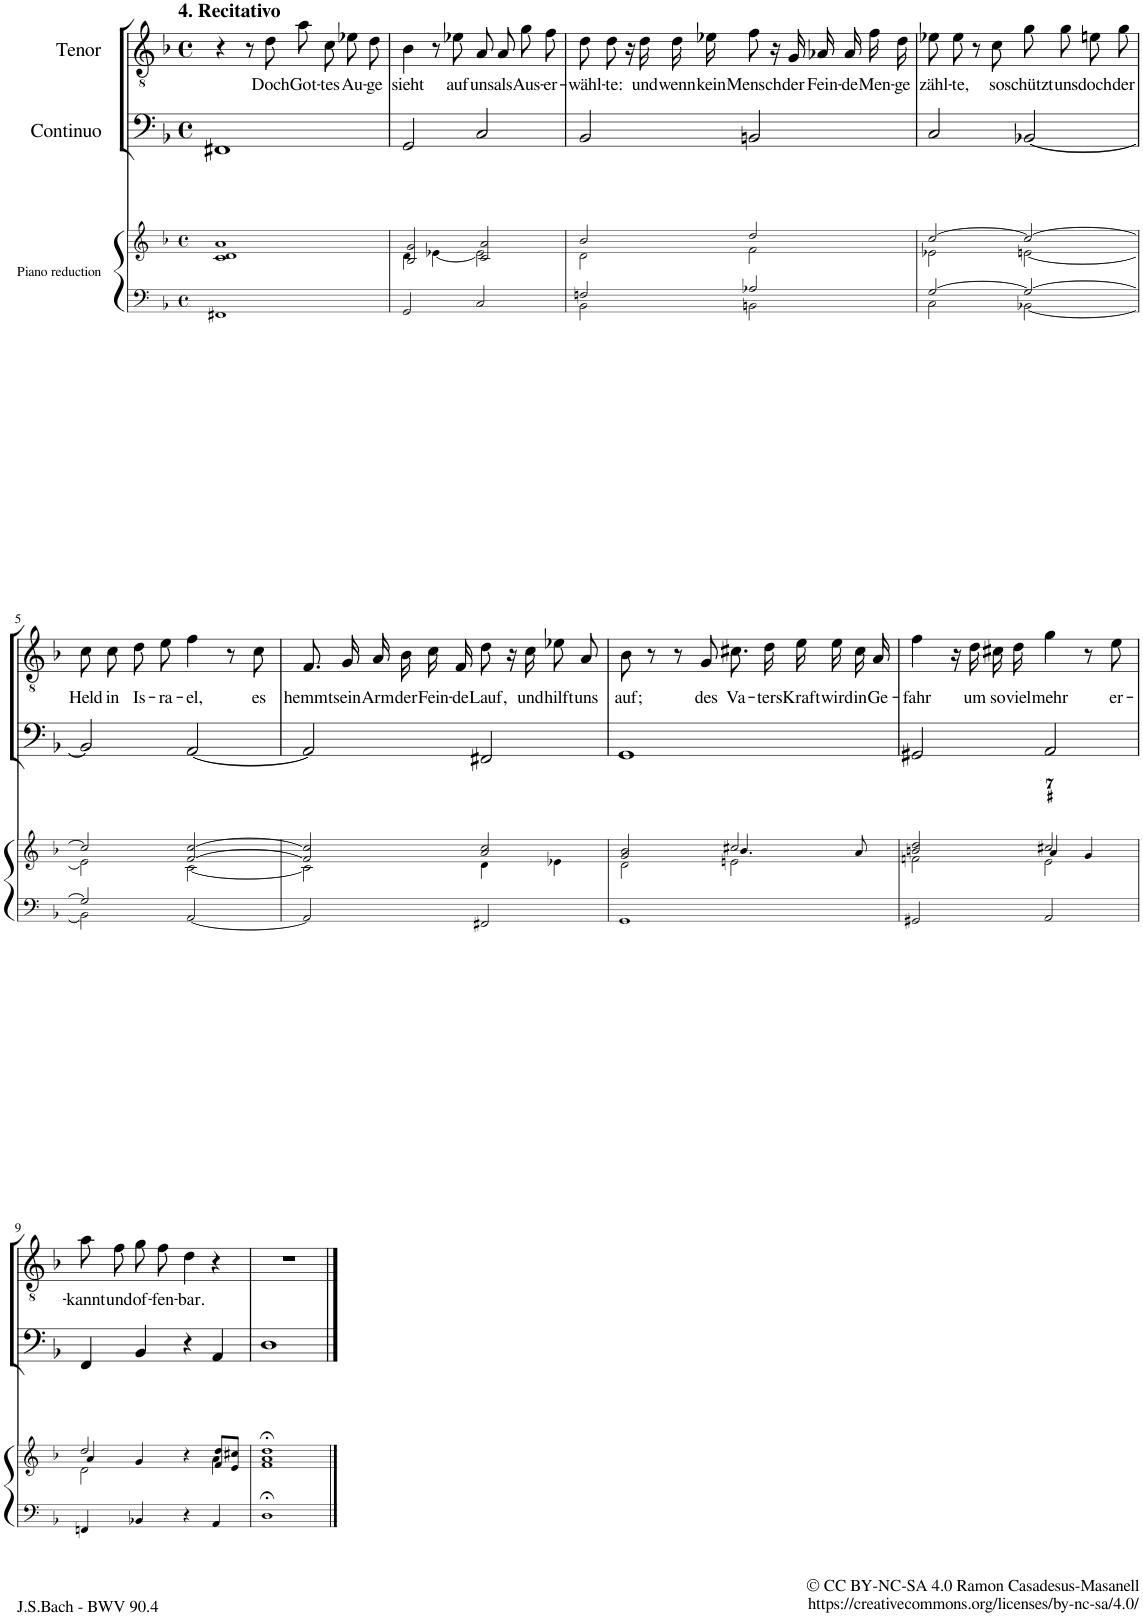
**kern	**kern	**kern	**kern	**text
*part3	*part3	*part2	*part1	*part1
*staff4	*staff3	*staff2	*staff1	*staff1
*I"Piano reduction	*	*I"Continuo	*I"Tenor	*
*I'Pno	*	*	*	*
*stria5	*stria5	*	*	*
*clefF4	*clefG2	*clefF4	*clefGv2	*
*k[b-]	*k[b-]	*k[b-]	*k[b-]	*
*M4/4	*M4/4	*M4/4	*M4/4	*
*met(c)	*met(c)	*met(c)	*met(c)	*
=1	=1	=1	=1	=1
!	!	!	!LO:TX:a:B:t=4. Recitativo	!
1FF#X	1c 1d 1a	1FF#X	4r	.
.	.	.	8r	.
!	!	!	!	!LO:LY:b
.	.	.	8d\	Doch
!	!	!	!	!LO:LY:b
.	.	.	8a\L	Got-
!	!	!	!	!LO:LY:b
.	.	.	8c\J	tes
!	!	!	!	!LO:LY:b
.	.	.	8e-X\L	Au-
!	!	!	!	!LO:LY:b
.	.	.	8d\J	ge
=2	=2	=2	=2	=2
*	*^	*	*	*
!	!	!	!	!	!LO:LY:b
2GG/	2B-/ 2g/	4d\	2GG/	4B-\	sieht
.	.	[4e-X\	.	8r	.
!	!	!	!	!	!LO:LY:b
.	.	.	.	8e-X\	auf
!	!	!	!	!	!LO:LY:b
2C/	2c/ 2a/	2e-\]	2C/	8A/L	uns
!	!	!	!	!	!LO:LY:b
.	.	.	.	8A/J	als
!	!	!	!	!	!LO:LY:b
.	.	.	.	8g\L	Aus-
!	!	!	!	!	!LO:LY:b
.	.	.	.	8f\J	er-
=3	=3	=3	=3	=3	=3
*^	*	*	*	*	*
!	!	!	!	!	!	!LO:LY:b
2Fn/	2BB-\	2b-/	2d\	2BB-/	8d\L	wähl-
!	!	!	!	!	!	!LO:LY:b
.	.	.	.	.	8d\J	te:
.	.	.	.	.	16r	.
!	!	!	!	!	!	!LO:LY:b
.	.	.	.	.	16d\LL	und
!	!	!	!	!	!	!LO:LY:b
.	.	.	.	.	16d\	wenn
!	!	!	!	!	!	!LO:LY:b
.	.	.	.	.	16e-X\JJ	kein
!	!	!	!	!	!	!LO:LY:b
2A-X/	2BBn\	2dd/	2f\	2BBn/	8f\	Mensch
.	.	.	.	.	16r	.
!	!	!	!	!	!	!LO:LY:b
.	.	.	.	.	16G/	der
!	!	!	!	!	!	!LO:LY:b
.	.	.	.	.	16A-X\LL	Fein-
!	!	!	!	!	!	!LO:LY:b
.	.	.	.	.	16A-\J	de
!	!	!	!	!	!	!LO:LY:b
.	.	.	.	.	16f\L	Men-
!	!	!	!	!	!	!LO:LY:b
.	.	.	.	.	16d\JJ	ge
=4	=4	=4	=4	=4	=4	=4
!	!	!	!	!	!	!LO:LY:b
[2G/	2C\	[2cc/	2e-X\	2C/	8e-X\L	zähl-
!	!	!	!	!	!	!LO:LY:b
.	.	.	.	.	8e-\J	te,
.	.	.	.	.	8r	.
!	!	!	!	!	!	!LO:LY:b
.	.	.	.	.	8c\	so
!	!	!	!	!	!	!LO:LY:b
2G/_	[2BB-X\	2cc/_	[2en\	[2BB-X/	8g\L	schützt
!	!	!	!	!	!	!LO:LY:b
.	.	.	.	.	8g\J	uns
!	!	!	!	!	!	!LO:LY:b
.	.	.	.	.	8en\L	doch
!	!	!	!	!	!	!LO:LY:b
.	.	.	.	.	8g\J	der
!!LO:LB:g=z
=5	=5	=5	=5	=5	=5	=5
!	!	!	!	!	!	!LO:LY:b
2G/]	2BB-\]	2cc/]	2e\]	2BB-/]	8c\L	Held
!	!	!	!	!	!	!LO:LY:b
.	.	.	.	.	8c\J	in
!	!	!	!	!	!	!LO:LY:b
.	.	.	.	.	8d\L	Is-
!	!	!	!	!	!	!LO:LY:b
.	.	.	.	.	8e\J	ra-
!	!	!	!	!	!	!LO:LY:b
[<2AA/	2ryy	[2f/ [2cc/	[2c\	[2AA/	4f\	el,
.	.	.	.	.	8r	.
!	!	!	!	!	!	!LO:LY:b
.	.	.	.	.	8c\	es
*v	*v	*	*	*	*	*
=6	=6	=6	=6	=6	=6
!	!	!	!	!	!LO:LY:b
2AA/]	2f/] 2cc/]	2c\]	2AA/]	8.F/L	hemmt
!	!	!	!	!	!LO:LY:b
.	.	.	.	16G/Jk	sein
!	!	!	!	!	!LO:LY:b
.	.	.	.	16A/LL	Arm
!	!	!	!	!	!LO:LY:b
.	.	.	.	16B-/J	der
!	!	!	!	!	!LO:LY:b
.	.	.	.	16c/L	Fein-
!	!	!	!	!	!LO:LY:b
.	.	.	.	16F/JJ	de
!	!	!	!	!	!LO:LY:b
2FF#X/	2a/ 2cc/	4d\	2FF#X/	8d\	Lauf,
.	.	.	.	16r	.
!	!	!	!	!	!LO:LY:b
.	.	.	.	16c\	und
!	!	!	!	!	!LO:LY:b
.	.	4e-X\	.	8e-X\L	hilft
!	!	!	!	!	!LO:LY:b
.	.	.	.	8A\J	uns
=7	=7	=7	=7	=7	=7
*	*	*^	*	*	*
!	!	!	!	!	!	!LO:LY:b
1GG	2g/ 2b-/	2d\	2ryy	1GG	8B-\	auf;
.	.	.	.	.	8r	.
.	.	.	.	.	8r	.
!	!	!	!	!	!	!LO:LY:b
.	.	.	.	.	8G/	des
!	!	!	!	!	!	!LO:LY:b
.	2cc#X/	2en\	4.b-/	.	8.c#X\L	Va-
!	!	!	!	!	!	!LO:LY:b
.	.	.	.	.	16d\Jk	ters
!	!	!	!	!	!	!LO:LY:b
.	.	.	.	.	16e\LL	Kraft
!	!	!	!	!	!	!LO:LY:b
.	.	.	.	.	16e\J	wird
!	!	!	!	!	!	!LO:LY:b
.	.	.	8a/	.	16c#\L	in
!	!	!	!	!	!	!LO:LY:b
.	.	.	.	.	16A\JJ	Ge-
=8	=8	=8	=8	=8	=8	=8
!	!	!	!	!	!	!LO:LY:b
2GG#X/	2bn/ 2dd/	2fn\	2ryy	2GG#X/	4f\	fahr
.	.	.	.	.	16r	.
!	!	!	!	!	!	!LO:LY:b
.	.	.	.	.	16d\LL	um
!	!	!	!	!	!	!LO:LY:b
.	.	.	.	.	16c#X\	so
!	!	!	!	!	!	!LO:LY:b
.	.	.	.	.	16d\JJ	viel
!	!	!	!	!	!	!LO:LY:b
2AA/	2cc#X/	2e\	4a/	2AA/	4g\	mehr
.	.	.	4g/	.	8r	.
!	!	!	!	!	!	!LO:LY:b
.	.	.	.	.	8e\	er-
!!LO:LB:g=z
=9	=9	=9	=9	=9	=9	=9
!	!	!	!	!	!	!LO:LY:b
4FFn/	2dd/	2d\	4a/	4FF/	8a\L	kannt
!	!	!	!	!	!	!LO:LY:b
.	.	.	.	.	8f\J	und
!	!	!	!	!	!	!LO:LY:b
4BB-X/	.	.	4g/	4BB-/	8g\L	of-
!	!	!	!	!	!	!LO:LY:b
.	.	.	.	.	8f\J	fen-
!	!	!	!	!	!	!LO:LY:b
4r	4r	4ryy	4ryy	4r	4d\	bar.
4AA/	8f/ 8dd/L	4a\	4ryy	4AA/	4r	.
.	8e/ 8cc#X/J	.	.	.	.	.
*	*v	*v	*v	*	*	*
=10	=10	=10	=10	=10
1D;<	1f;< 1a;< 1dd;<	1D	1r	.
==	==	==	==	==
*-	*-	*-	*-	*-
